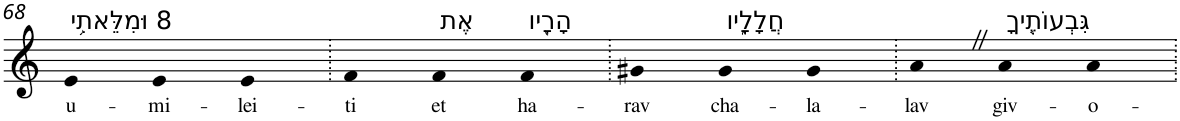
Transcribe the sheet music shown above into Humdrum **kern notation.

**kern	**text
*part1	*part1
*staff1	*staff1
*I"Piano	*
*I'Pno	*
!!LO:PB:g=z
*clefG2	*
*k[]	*
=68	=68
!LO:TX:a:t=8 וּמִלֵּאתִ֥י	!
!	!LO:LY:b
4e	u-
!	!LO:LY:b
4e	-mi-
!	!LO:LY:b
4e	-lei-
=69.	=69.
!	!LO:LY:b
4f	-ti
!LO:TX:a:t=אֶת	!
!	!LO:LY:b
4f	et
!LO:TX:a:t=הָרָ֖יו	!
!	!LO:LY:b
4f	ha-
=70.	=70.
!	!LO:LY:b
4g#X	-rav
!LO:TX:a:t=חֲלָלָ֑יו	!
!	!LO:LY:b
4g#	cha-
!	!LO:LY:b
4g#	-la-
=71.	=71.
!	!LO:LY:b
4aZ	-lav
!LO:TX:a:t=גִּבְעוֹתֶ֤יךָ	!
!	!LO:LY:b
4a	giv-
!	!LO:LY:b
4a	-o-
=.	=.
*-	*-
